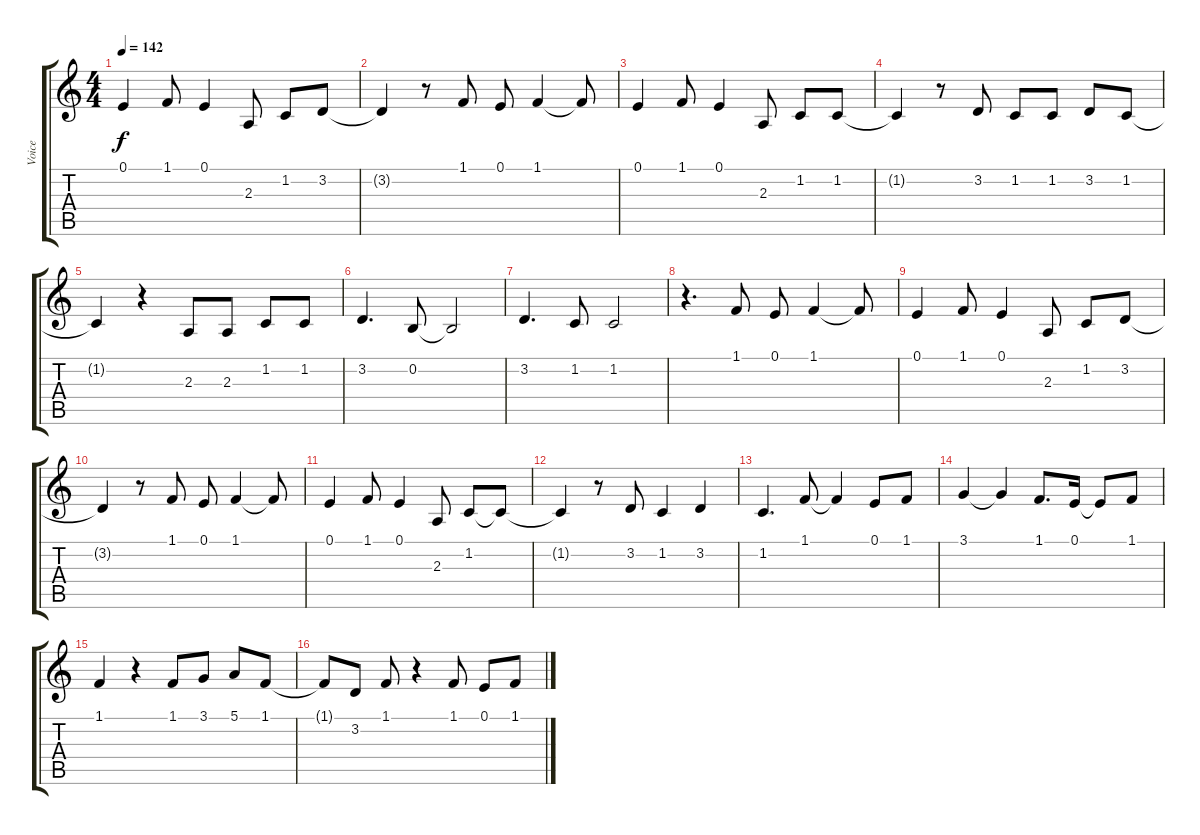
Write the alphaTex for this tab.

\track ("Voice" "Voice") {instrument sopranosax}
\staff {score tabs}
\tuning (E4 B3 G3 D3 A2 E2) {hide}
\ts (4 4)
\tempo 142
\clef g2
\ks c
0.1.4{dy f} 1.1.8 0.1.4 2.3.8 1.2.8 3.2.8 |
3.2{t}.4 r.8 1.1.8 0.1.8 1.1.4 1.1{t}.8 |
0.1.4 1.1.8 0.1.4 2.3.8 1.2.8 1.2.8 |
1.2{t}.4 r.8{txt ""} 3.2.8 1.2.8 1.2.8 3.2.8 1.2.8 |
1.2{t}.4 r.4 2.3.8 2.3.8 1.2.8 1.2.8 |
3.2.4{d} 0.2.8 0.2{t}.2 |
3.2.4{d} 1.2.8 1.2.2 |
r.4{d} 1.1.8 0.1.8 1.1.4 1.1{t}.8 |
0.1.4 1.1.8 0.1.4 2.3.8 1.2.8 3.2.8 |
3.2{t}.4 r.8 1.1.8 0.1.8 1.1.4 1.1{t}.8 |
0.1.4 1.1.8 0.1.4 2.3.8 1.2.8 1.2{t}.8 |
1.2{t}.4 r.8 3.2.8 1.2.4 3.2.4 |
1.2.4{d} 1.1.8 1.1{t}.4 0.1.8 1.1.8 |
3.1.4 3.1{t}.4 1.1.8{d} 0.1.16 0.1{t}.8 1.1.8 |
1.1.4 r.4 1.1.8 3.1.8 5.1.8 1.1.8 |
1.1{t}.8 3.2.8 1.1.8 r.4 1.1.8 0.1.8 1.1.8
